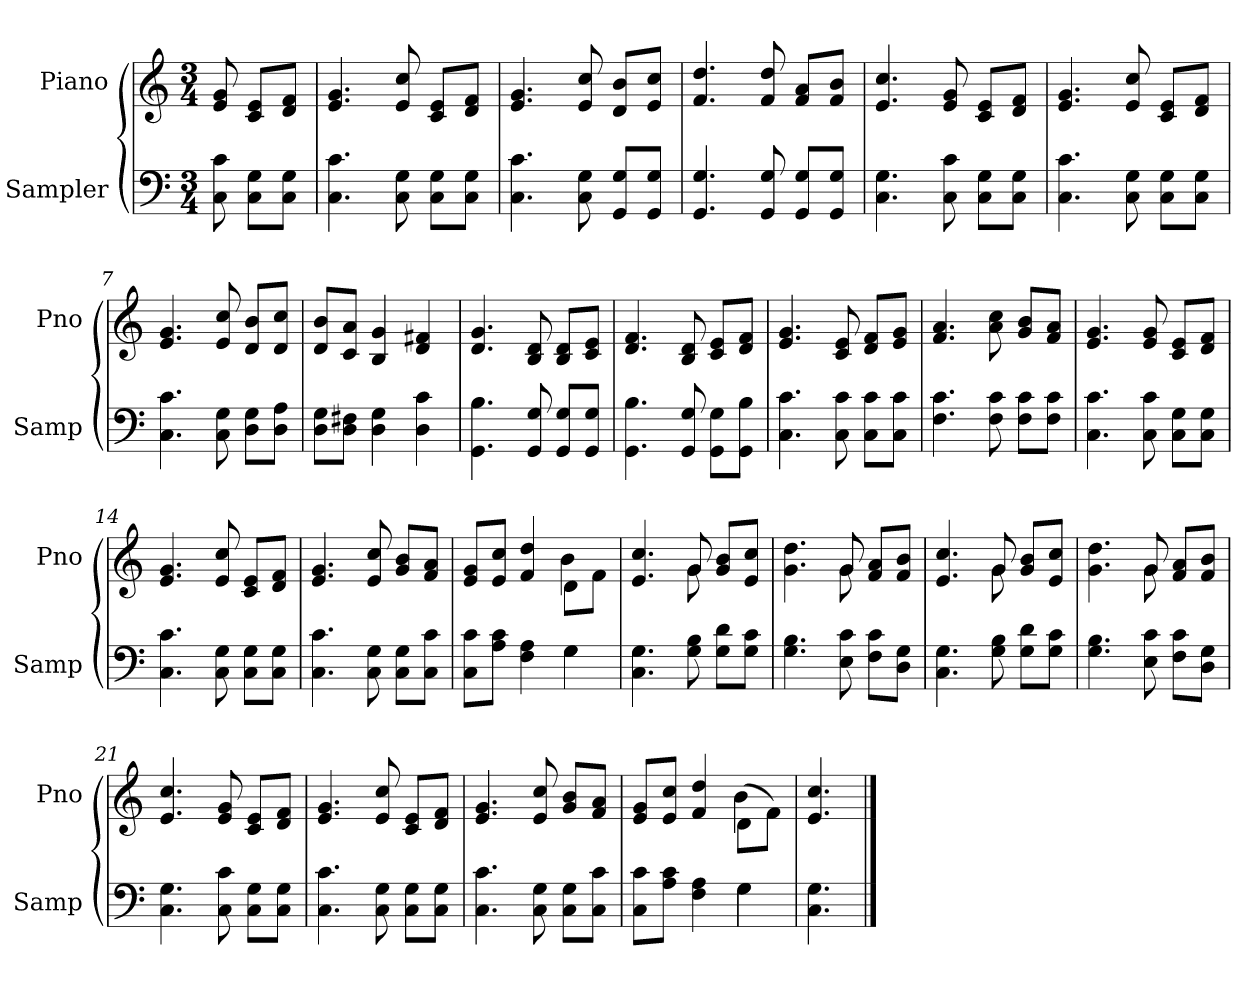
**kern	**kern
*part2	*part1
*staff2	*staff1
*I"Sampler	*I"Piano
*I'Samp	*I'Pno
*clefF4	*clefG2
*M3/4	*M3/4
=1	=1
8C 8c	8e 8g
8C\ 8G\L	8c/ 8e/L
8C\ 8G\J	8d/ 8f/J
=2	=2
4.C 4.c	4.e 4.g
8C 8G	8e 8cc
8C\ 8G\L	8c/ 8e/L
8C\ 8G\J	8d/ 8f/J
=3	=3
4.C 4.c	4.e 4.g
8C 8G	8e 8cc
8GG/ 8G/L	8d/ 8b/L
8GG/ 8G/J	8e/ 8cc/J
=4	=4
4.GG 4.G	4.f 4.dd
8GG 8G	8f 8dd
8GG/ 8G/L	8f/ 8a/L
8GG/ 8G/J	8f/ 8b/J
=5	=5
4.C 4.G	4.e 4.cc
8C 8c	8e 8g
8C\ 8G\L	8c/ 8e/L
8C\ 8G\J	8d/ 8f/J
=6	=6
4.C 4.c	4.e 4.g
8C 8G	8e 8cc
8C\ 8G\L	8c/ 8e/L
8C\ 8G\J	8d/ 8f/J
=7	=7
4.C 4.c	4.e 4.g
8C 8G	8e 8cc
8D\ 8G\L	8d/ 8b/L
8D\ 8A\J	8d/ 8cc/J
=8	=8
8D\ 8G\L	8d/ 8b/L
8D\ 8F#X\J	8c/ 8a/J
4D 4G	4B 4g
4D 4c	4d 4f#X
=9	=9
4.GG 4.B	4.d 4.g
8GG 8G	8B 8d
8GG/ 8G/L	8B/ 8d/L
8GG/ 8G/J	8c/ 8e/J
=10	=10
4.GG 4.B	4.d 4.f
8GG 8G	8B 8d
8GG\ 8G\L	8c/ 8e/L
8GG\ 8B\J	8d/ 8f/J
=11	=11
4.C 4.c	4.e 4.g
8C 8c	8c 8e
8C\ 8c\L	8d/ 8f/L
8C\ 8c\J	8e/ 8g/J
=12	=12
4.F 4.c	4.f 4.a
8F 8c	8a 8cc
8F\ 8c\L	8g/ 8b/L
8F\ 8c\J	8f/ 8a/J
=13	=13
4.C 4.c	4.e 4.g
8C 8c	8e 8g
8C\ 8G\L	8c/ 8e/L
8C\ 8G\J	8d/ 8f/J
=14	=14
4.C 4.c	4.e 4.g
8C 8G	8e 8cc
8C\ 8G\L	8c/ 8e/L
8C\ 8G\J	8d/ 8f/J
=15	=15
4.C 4.c	4.e 4.g
8C 8G	8e 8cc
8C\ 8G\L	8g/ 8b/L
8C\ 8c\J	8f/ 8a/J
=16	=16
*^	*^
8C\ 8c\L	2ryy	8e/ 8g/L	2ryy
8A\ 8c\J	.	8e/ 8cc/J	.
4F 4A	.	4f 4dd	.
4G\	4G	8d\L	4b
.	.	8f\J	.
*v	*v	*	*
=17	=17	=17
4.C 4.G	4.e 4.cc	4.ryy
8G 8B	8g/	8g
8G\ 8d\L	8g/ 8b/L	4ryy
8G\ 8c\J	8e/ 8cc/J	.
=18	=18	=18
4.G 4.B	4.g 4.dd	4.ryy
8E 8c	8g/	8g
8F\ 8c\L	8f/ 8a/L	4ryy
8D\ 8G\J	8f/ 8b/J	.
=19	=19	=19
4.C 4.G	4.e 4.cc	4.ryy
8G 8B	8g/	8g
8G\ 8d\L	8g/ 8b/L	4ryy
8G\ 8c\J	8e/ 8cc/J	.
=20	=20	=20
4.G 4.B	4.g 4.dd	4.ryy
8E 8c	8g/	8g
8F\ 8c\L	8f/ 8a/L	4ryy
8D\ 8G\J	8f/ 8b/J	.
*	*v	*v
=21	=21
4.C 4.G	4.e 4.cc
8C 8c	8e 8g
8C\ 8G\L	8c/ 8e/L
8C\ 8G\J	8d/ 8f/J
=22	=22
4.C 4.c	4.e 4.g
8C 8G	8e 8cc
8C\ 8G\L	8c/ 8e/L
8C\ 8G\J	8d/ 8f/J
=23	=23
4.C 4.c	4.e 4.g
8C 8G	8e 8cc
8C\ 8G\L	8g/ 8b/L
8C\ 8c\J	8f/ 8a/J
=24	=24
*^	*^
8C\ 8c\L	2ryy	8e/ 8g/L	2ryy
8A\ 8c\J	.	8e/ 8cc/J	.
4F 4A	.	4f 4dd	.
4G\	4G	(8d\L	4b
.	.	8f\J)	.
*v	*v	*	*
*	*v	*v
=25	=25
4.C 4.G	4.e 4.cc
==	==
*-	*-
